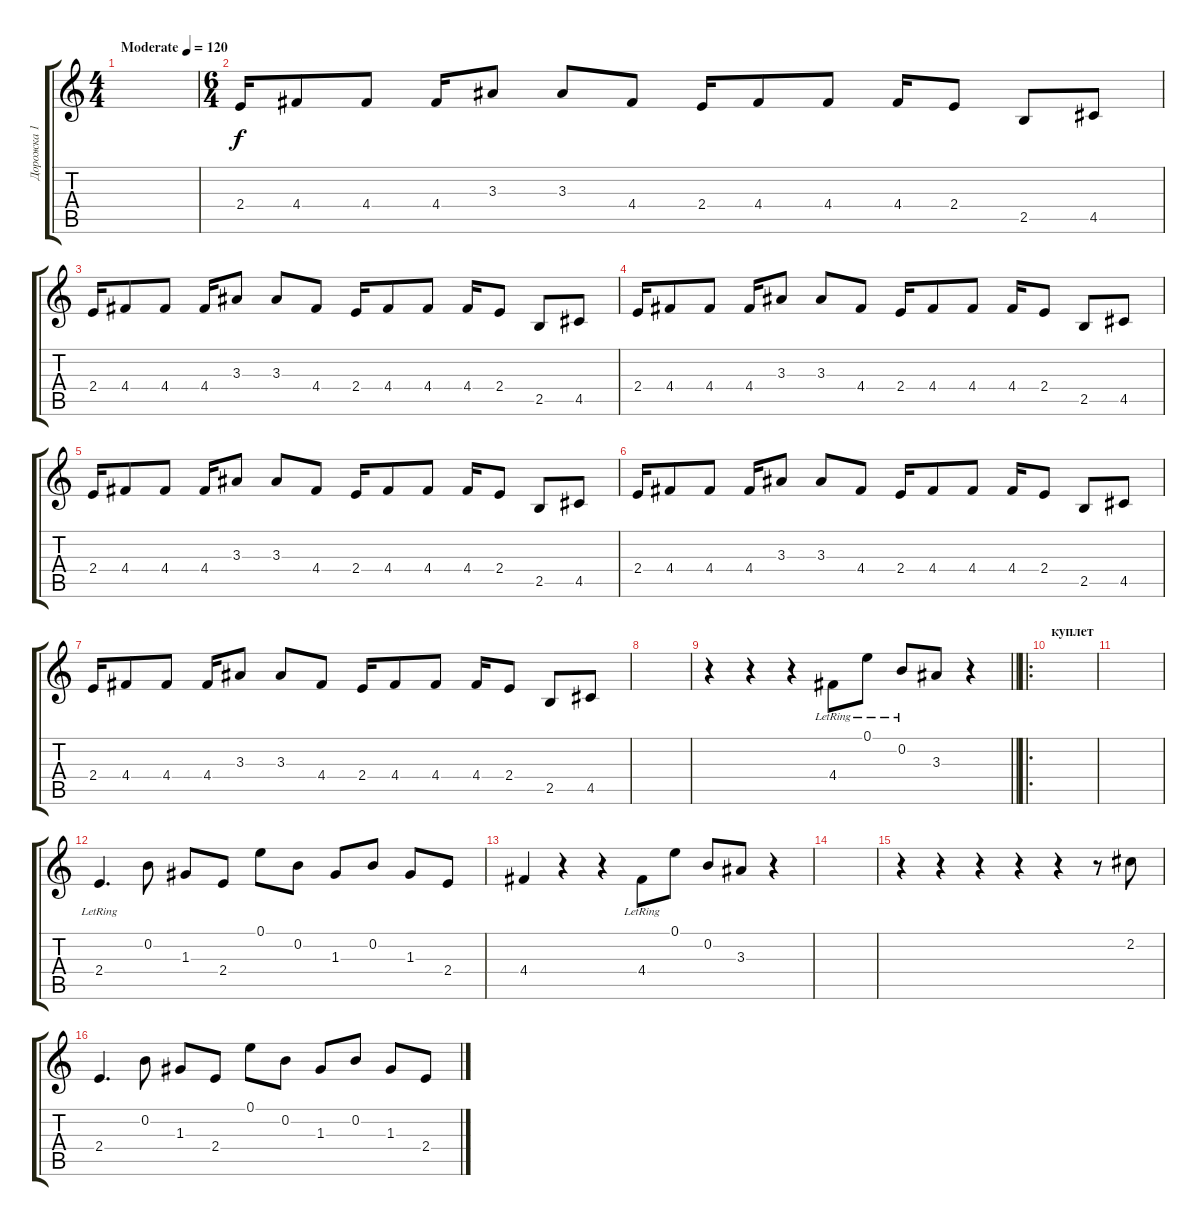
\track ("Дорожка 1" "Дорожка 1") {instrument acousticguitarnylon}
\staff {score tabs}
\tuning (E4 B3 G3 D3 A2 E2) {hide}
\ts (4 4)
\tempo (120 "Moderate")
\clef g2
\ks c
|
\ts (6 4)
2.4.16 4.4.8 4.4.8 4.4.16 3.3.8 3.3.8 4.4.8 2.4.16 4.4.8 4.4.8 4.4.16 2.4.8 2.5.8 4.5.8 |
2.4.16 4.4.8 4.4.8 4.4.16 3.3.8 3.3.8 4.4.8 2.4.16 4.4.8 4.4.8 4.4.16 2.4.8 2.5.8 4.5.8 |
2.4.16 4.4.8 4.4.8 4.4.16 3.3.8 3.3.8 4.4.8 2.4.16 4.4.8 4.4.8 4.4.16 2.4.8 2.5.8 4.5.8 |
2.4.16 4.4.8 4.4.8 4.4.16 3.3.8 3.3.8 4.4.8 2.4.16 4.4.8 4.4.8 4.4.16 2.4.8 2.5.8 4.5.8 |
2.4.16 4.4.8 4.4.8 4.4.16 3.3.8 3.3.8 4.4.8 2.4.16 4.4.8 4.4.8 4.4.16 2.4.8 2.5.8 4.5.8 |
2.4.16 4.4.8 4.4.8 4.4.16 3.3.8 3.3.8 4.4.8 2.4.16 4.4.8 4.4.8 4.4.16 2.4.8 2.5.8 4.5.8 |
|
\barLineRight lightlight
r.4 r.4 r.4 4.4{lr}.8 0.1{lr}.8 0.2{lr}.8 3.3.8 r.4 |
\ro
\section ("" "куплет")
|
|
2.4{lr}.4{d} 0.2.8 1.3.8 2.4.8 0.1.8 0.2.8 1.3.8 0.2.8 1.3.8 2.4.8 |
4.4.4 r.4 r.4 4.4{lr}.8 0.1.8 0.2.8 3.3.8 r.4 |
|
r.4 r.4 r.4 r.4 r.4 r.8 2.2.8 |
2.4.4{d} 0.2.8 1.3.8 2.4.8 0.1.8 0.2.8 1.3.8 0.2.8 1.3.8 2.4.8
